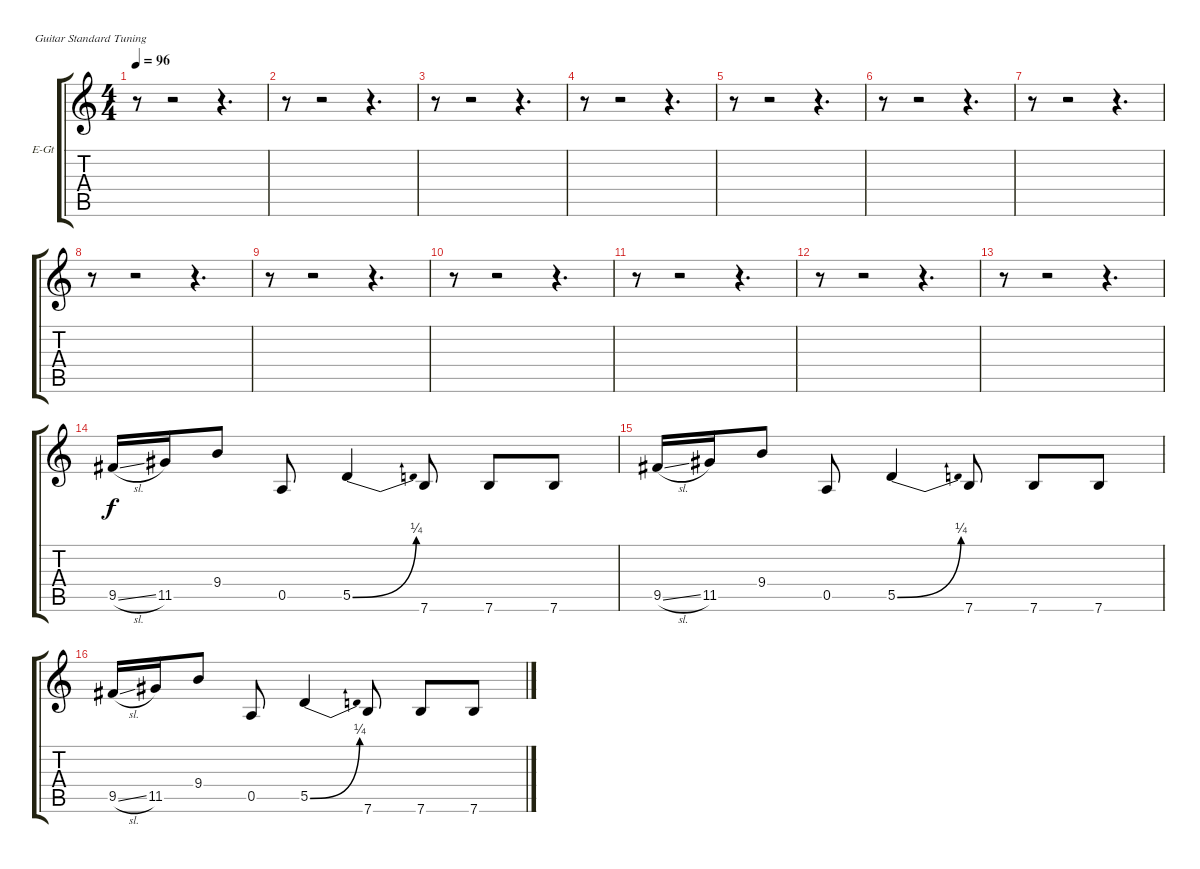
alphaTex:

\bracketExtendMode groupsimilarinstruments
\firstSystemTrackNameOrientation horizontal
\otherSystemsTrackNameOrientation horizontal
\track ("Lead Guitar" "E-Gt") {instrument overdrivenguitar}
\staff {score tabs}
\tuning (E4 B3 G3 D3 A2 E2)
\ts (4 4)
\tempo 96
\clef g2
\ks c
r.8{dy f} r.2 r.4{d} |
r.8 r.2 r.4{d} |
r.8 r.2 r.4{d} |
r.8 r.2 r.4{d} |
r.8 r.2 r.4{d} |
r.8 r.2 r.4{d} |
r.8 r.2 r.4{d} |
r.8 r.2 r.4{d} |
r.8 r.2 r.4{d} |
r.8 r.2 r.4{d} |
r.8 r.2 r.4{d} |
r.8 r.2 r.4{d} |
r.8 r.2 r.4{d} |
9.5{sl}.16 11.5.16 9.4.8 0.5.8 5.5{be (bend 0 0 60 1)}.4 7.6.8 7.6.8 7.6.8 |
9.5{sl}.16 11.5.16 9.4.8 0.5.8 5.5{be (bend 0 0 60 1)}.4 7.6.8 7.6.8 7.6.8 |
9.5{sl}.16 11.5.16 9.4.8 0.5.8 5.5{be (bend 0 0 60 1)}.4 7.6.8 7.6.8 7.6.8
